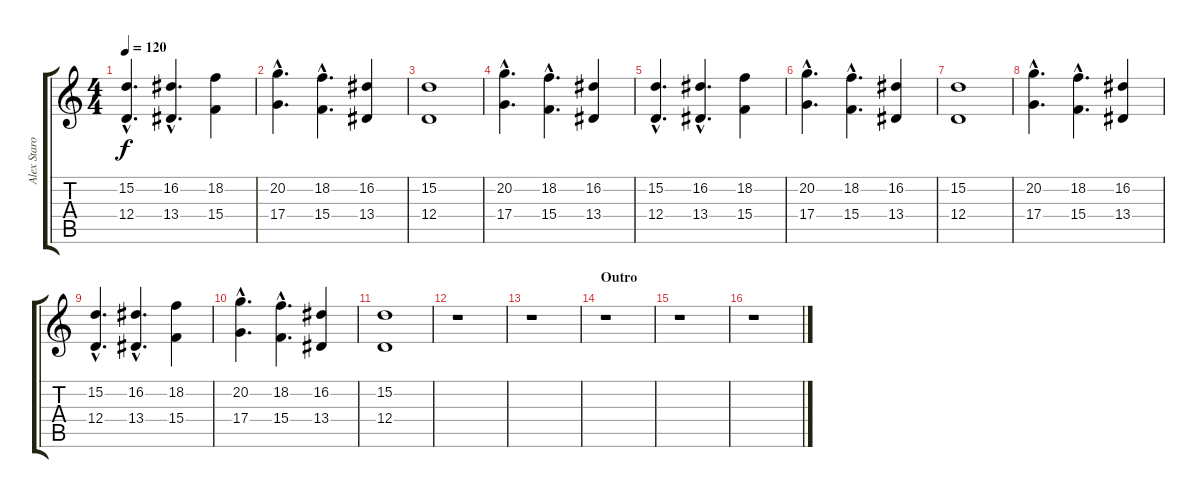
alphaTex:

\track ("Alex Staropoli - String Ensemble" "Alex Staro") {instrument stringensemble1}
\staff {score tabs}
\tuning (E4 B3 G3 D3 A2 E2) {hide}
\ts (4 4)
\tempo 120
\clef g2
\ks c
(15.2{hac} 12.4{hac}).4{d dy f} (16.2{hac} 13.4{hac}).4{d} (18.2 15.4).4 |
(20.2{hac} 17.4{hac}).4{d} (18.2{hac} 15.4{hac}).4{d} (16.2 13.4).4 |
(15.2 12.4).1 |
(20.2{hac} 17.4{hac}).4{d} (18.2{hac} 15.4{hac}).4{d} (16.2 13.4).4 |
(15.2{hac} 12.4{hac}).4{d} (16.2{hac} 13.4{hac}).4{d} (18.2 15.4).4 |
(20.2{hac} 17.4{hac}).4{d} (18.2{hac} 15.4{hac}).4{d} (16.2 13.4).4 |
(15.2 12.4).1 |
(20.2{hac} 17.4{hac}).4{d} (18.2{hac} 15.4{hac}).4{d} (16.2 13.4).4 |
(15.2{hac} 12.4{hac}).4{d} (16.2{hac} 13.4{hac}).4{d} (18.2 15.4).4 |
(20.2{hac} 17.4{hac}).4{d} (18.2{hac} 15.4{hac}).4{d} (16.2 13.4).4 |
(15.2 12.4).1 |
r.1 |
r.1 |
\section ("" "Outro")
r.1 |
r.1 |
r.1
